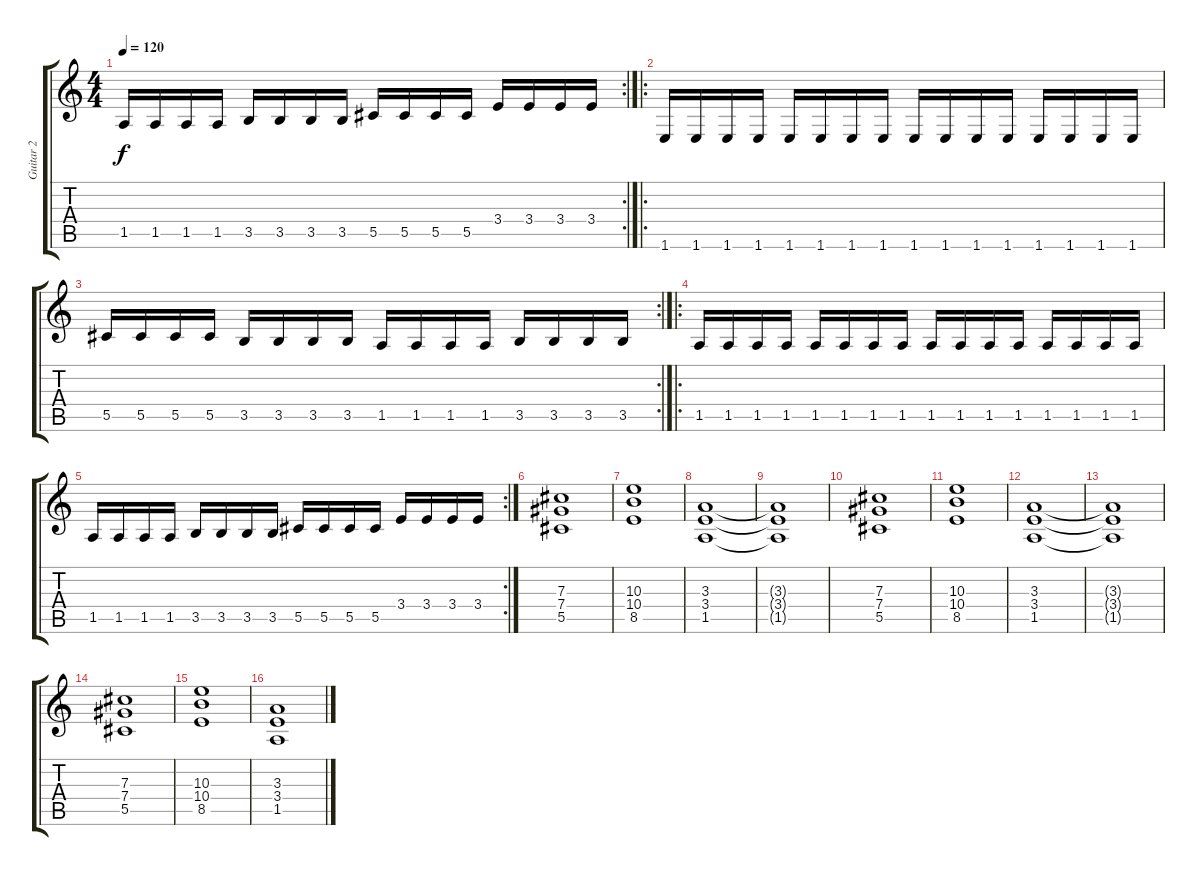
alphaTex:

\track ("Guitar 2" "Guitar 2") {instrument distortionguitar}
\staff {score tabs}
\tuning (Eb4 Bb3 Gb3 Db3 Ab2 Eb2) {hide}
\rc 2
\ts (4 4)
\tempo 120
\clef g2
\ks c
1.5.16{dy f} 1.5.16 1.5.16 1.5.16 3.5.16 3.5.16 3.5.16 3.5.16 5.5.16 5.5.16 5.5.16 5.5.16 3.4.16 3.4.16 3.4.16 3.4.16 |
\ro
1.6.16 1.6.16 1.6.16 1.6.16 1.6.16 1.6.16 1.6.16 1.6.16 1.6.16 1.6.16 1.6.16 1.6.16 1.6.16 1.6.16 1.6.16 1.6.16 |
\rc 2
5.5.16 5.5.16 5.5.16 5.5.16 3.5.16 3.5.16 3.5.16 3.5.16 1.5.16 1.5.16 1.5.16 1.5.16 3.5.16 3.5.16 3.5.16 3.5.16 |
\ro
1.5.16 1.5.16 1.5.16 1.5.16 1.5.16 1.5.16 1.5.16 1.5.16 1.5.16 1.5.16 1.5.16 1.5.16 1.5.16 1.5.16 1.5.16 1.5.16 |
\rc 2
1.5.16 1.5.16 1.5.16 1.5.16 3.5.16 3.5.16 3.5.16 3.5.16 5.5.16 5.5.16 5.5.16 5.5.16 3.4.16 3.4.16 3.4.16 3.4.16 |
(7.3 7.4 5.5).1 |
(10.3 10.4 8.5).1 |
(3.3 3.4 1.5).1 |
(3.3{t} 3.4{t} 1.5{t}).1 |
(7.3 7.4 5.5).1 |
(10.3 10.4 8.5).1 |
(3.3 3.4 1.5).1 |
(3.3{t} 3.4{t} 1.5{t}).1 |
(7.3 7.4 5.5).1 |
(10.3 10.4 8.5).1 |
(3.3 3.4 1.5).1
